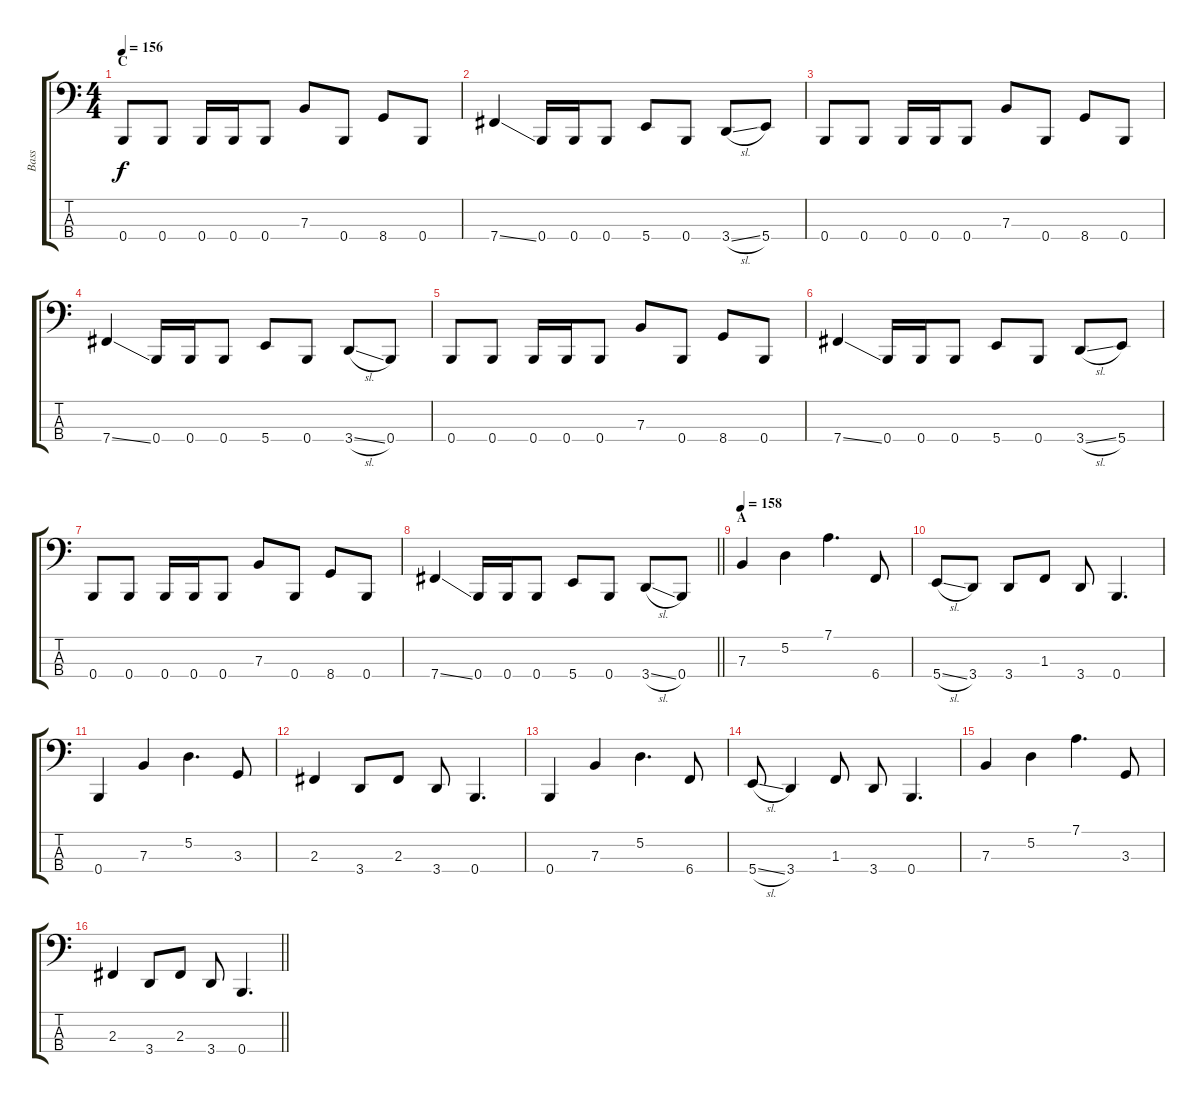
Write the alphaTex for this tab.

\track ("Bass" "Bass") {instrument electricbasspick}
\staff {score tabs}
\tuning (D2 A1 E1 B0) {hide}
\ts (4 4)
\section ("" "C")
\tempo 156
\clef f4
\ks c
0.4.8{dy f} 0.4.8 0.4.16 0.4.16 0.4.8 7.3.8 0.4.8 8.4.8 0.4.8 |
7.4{ss}.4 0.4.16 0.4.16 0.4.8 5.4.8 0.4.8 3.4{sl}.8 5.4.8 |
0.4.8 0.4.8 0.4.16 0.4.16 0.4.8 7.3.8 0.4.8 8.4.8 0.4.8 |
7.4{ss}.4 0.4.16 0.4.16 0.4.8 5.4.8 0.4.8 3.4{sl}.8 0.4.8 |
0.4.8 0.4.8 0.4.16 0.4.16 0.4.8 7.3.8 0.4.8 8.4.8 0.4.8 |
7.4{ss}.4 0.4.16 0.4.16 0.4.8 5.4.8 0.4.8 3.4{sl}.8 5.4.8 |
0.4.8 0.4.8 0.4.16 0.4.16 0.4.8 7.3.8 0.4.8 8.4.8 0.4.8 |
\barLineRight lightlight
7.4{ss}.4 0.4.16 0.4.16 0.4.8 5.4.8 0.4.8 3.4{sl}.8 0.4.8 |
\section ("" "A")
\tempo 158
7.3.4 5.2.4 7.1.4{d} 6.4.8 |
5.4{sl}.8 3.4.8 3.4.8 1.3.8 3.4.8 0.4.4{d} |
0.4.4 7.3.4 5.2.4{d} 3.3.8 |
2.3.4 3.4.8 2.3.8 3.4.8 0.4.4{d} |
0.4.4 7.3.4 5.2.4{d} 6.4.8 |
5.4{sl}.8 3.4.4 1.3.8 3.4.8 0.4.4{d} |
7.3.4 5.2.4 7.1.4{d} 3.3.8 |
\barLineRight lightlight
2.3.4 3.4.8 2.3.8 3.4.8 0.4.4{d}
